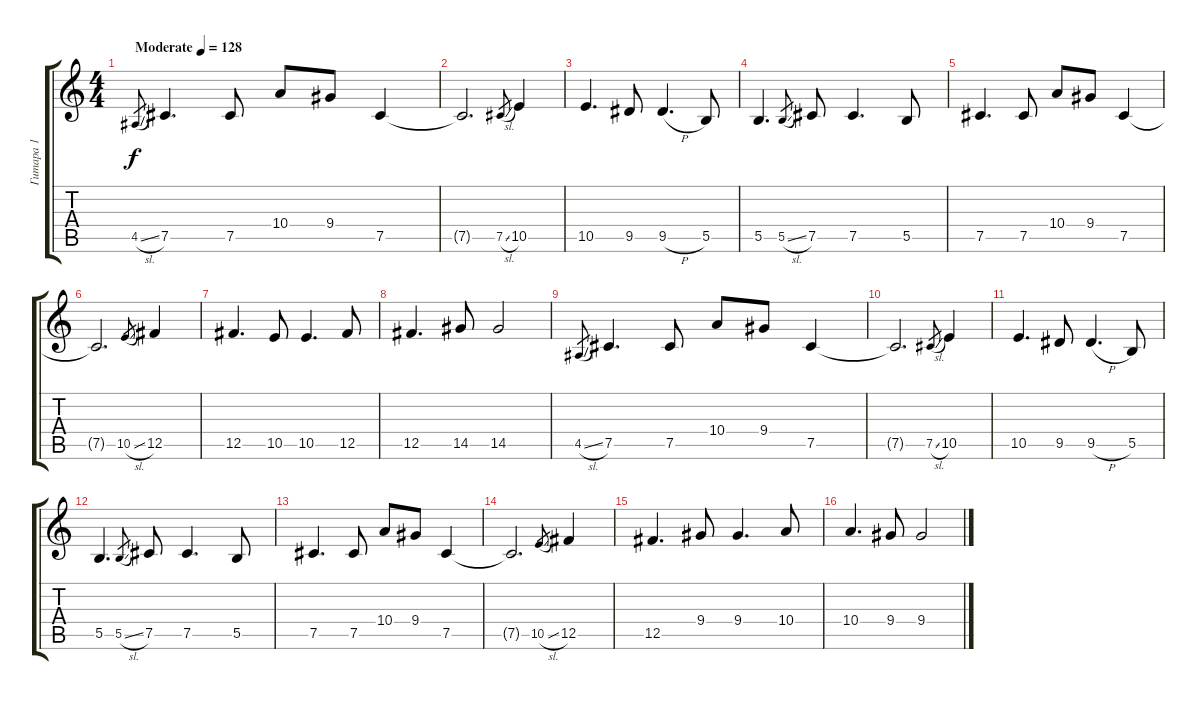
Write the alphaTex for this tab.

\track ("Гитара 1" "Гитара 1") {instrument distortionguitar}
\staff {score tabs}
\tuning (Db4 Ab3 E3 B2 Gb2 Db2) {hide}
\ts (4 4)
\tempo (128 "Moderate")
\clef g2
\ks c
4.5{sl}.8{gr dy f instrument distortionguitar} 7.5.4{d} 7.5.8 10.4.8 9.4.8 7.5.4 |
7.5{t}.2{d} 7.5{sl}.8{gr} 10.5.4 |
10.5.4{d} 9.5.8 9.5{h}.4{d} 5.5.8 |
5.5.4{d} 5.5{sl}.8{gr} 7.5.8 7.5.4{d} 5.5.8 |
7.5.4{d} 7.5.8 10.4.8 9.4.8 7.5.4 |
7.5{t}.2{d} 10.5{sl}.8{gr} 12.5.4 |
12.5.4{d} 10.5.8 10.5.4{d} 12.5.8 |
12.5.4{d} 14.5.8 14.5.2 |
4.5{sl}.8{gr} 7.5.4{d} 7.5.8 10.4.8 9.4.8 7.5.4 |
7.5{t}.2{d} 7.5{sl}.8{gr} 10.5.4 |
10.5.4{d} 9.5.8 9.5{h}.4{d} 5.5.8 |
5.5.4{d} 5.5{sl}.8{gr} 7.5.8 7.5.4{d} 5.5.8 |
7.5.4{d} 7.5.8 10.4.8 9.4.8 7.5.4 |
7.5{t}.2{d} 10.5{sl}.8{gr} 12.5.4 |
12.5.4{d} 9.4.8 9.4.4{d} 10.4.8 |
10.4.4{d} 9.4.8 9.4.2
